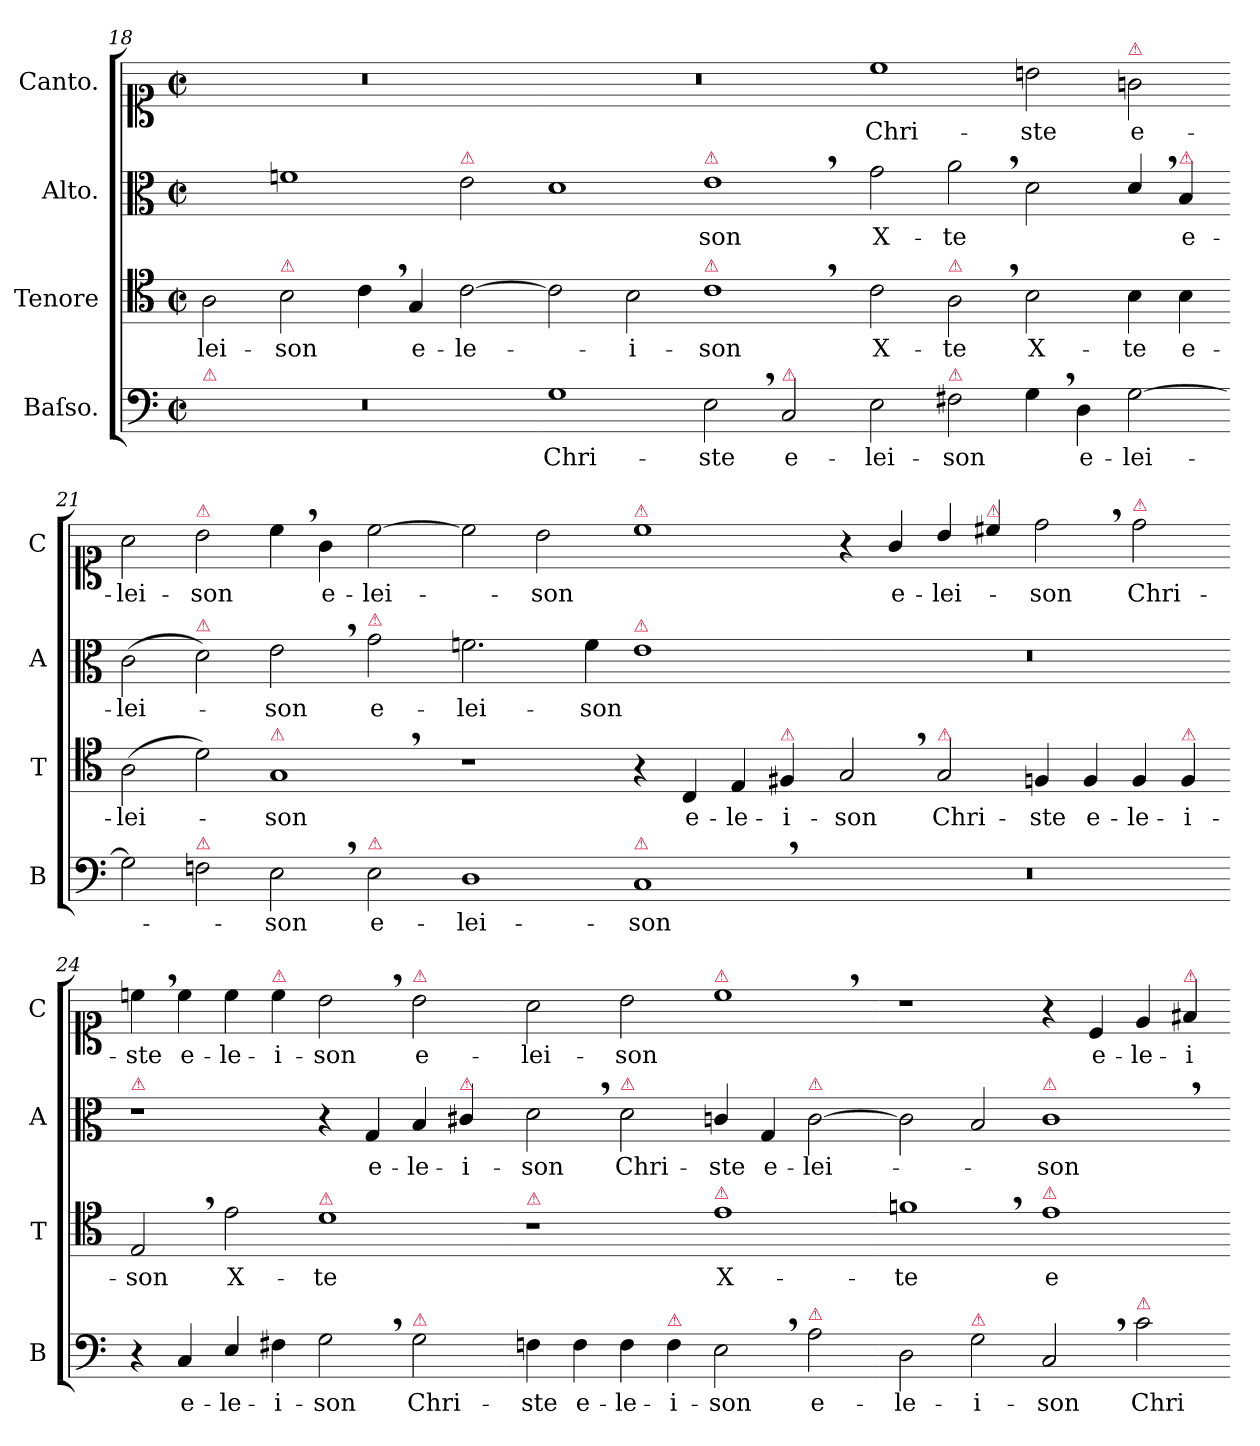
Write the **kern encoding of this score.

**kern	**text	**kern	**text	**kern	**text	**kern	**text
*part4	*part4	*part3	*part3	*part2	*part2	*part1	*part1
*staff4	*staff4	*staff3	*staff3	*staff2	*staff2	*staff1	*staff1
*I"Baſso.	*	*I"Tenore	*	*I"Alto.	*	*I"Canto.	*
*I'B	*	*I'T	*	*I'A	*	*I'C	*
*clefF4	*	*clefC4	*	*clefC3	*	*clefC1	*
*k[]	*	*k[]	*	*k[]	*	*k[]	*
*a:	*	*a:	*	*a:	*	*a:	*
*M2/1	*	*M2/1	*	*M2/1	*	*M2/1	*
*met(c|)	*	*met(c|)	*	*met(c|)	*	*met(c|)	*
=18	=18	=18	=18	=18	=18	=18	=18
!LO:TX:a:color=crimson:t=⚠	!	!	!	!	!	!	!
0r	.	2A\	-lei-	2ryy	.	0r	.
!	!	!LO:TX:a:color=crimson:t=⚠	!	!	!	!	!
.	.	2B\	-son	1fn	.	.	.
.	.	4c,<\	.	.	.	.	.
!	!	!	!LO:LY:i	!	!	!	!
.	.	4G/	e-	.	.	.	.
!	!	!	!	!LO:TX:a:color=crimson:t=⚠	!	!	!
!	!	!	!LO:LY:i	!	!	!	!
.	.	[2c\	-le-	2e\	.	.	.
=19-	=19-	=19-	=19-	=19-	=19-	=19-	=19-
1G	Chri-	2c\]	.	1d	.	0r	.
!	!	!	!LO:LY:i	!	!	!	!
.	.	2B\	-i-	.	.	.	.
!	!	!	!	!LO:TX:a:color=crimson:t=⚠	!	!	!
!	!	!LO:TX:a:color=crimson:t=⚠	!	!	!	!	!
!	!	!	!LO:LY:i	!	!	!	!
2E,<\	-ste	1c,<	-son	1e,<	-son	.	.
!LO:TX:a:color=crimson:t=⚠	!	!	!	!	!	!	!
2C/	e-	.	.	.	.	.	.
=20-	=20-	=20-	=20-	=20-	=20-	=20-	=20-
2E\	-lei-	2c\	X-	2g\	X-	1cc	Chri-
!	!	!LO:TX:a:color=crimson:t=⚠	!	!	!	!	!
!LO:TX:a:color=crimson:t=⚠	!	!	!	!	!	!	!
2F#X\	-son	2A,<\	-te	2a,<\	-te	.	.
!	!	!	!LO:LY:i	!	!	!	!
4G,\	.	2B\	X-	2d\	.	2bn\	-ste
4D\	e-	.	.	.	.	.	.
!	!	!	!	!	!	!LO:TX:a:color=crimson:t=⚠	!
!	!	!	!LO:LY:i	!	!	!	!
[2G\	-lei-	4B\	-te	4d,</	.	2gn\	e-
!	!	!	!	!LO:TX:a:color=crimson:t=⚠	!	!	!
.	.	4B\	e-	4B/	e-	.	.
=21-	=21-	=21-	=21-	=21-	=21-	=21-	=21-
2G\]	.	(>2A\	-lei-	(>2c\	-lei-	2a\	-lei-
!	!	!	!	!	!	!LO:TX:a:color=crimson:t=⚠	!
!	!	!	!	!LO:TX:a:color=crimson:t=⚠	!	!	!
!LO:TX:a:color=crimson:t=⚠	!	!	!	!	!	!	!
2Fn\	.	2d\)	.	2d\)	.	2b\	-son
!	!	!LO:TX:a:color=crimson:t=⚠	!	!	!	!	!
2E,<\	-son	1G,<	-son	2e,<\	-son	4cc,<\	.
.	.	.	.	.	.	4g\	e-
!	!	!	!	!LO:TX:a:color=crimson:t=⚠	!	!	!
!LO:TX:a:color=crimson:t=⚠	!	!	!	!	!	!	!
!	!LO:LY:i	!	!	!	!	!	!
2E\	e-	.	.	2g\	e-	[2cc\	-lei-
=22-	=22-	=22-	=22-	=22-	=22-	=22-	=22-
!	!LO:LY:i	!	!	!	!	!	!
1D	-lei-	1r	.	2.fn\	-lei-	2cc\]	.
.	.	.	.	.	.	2b\	-son
.	.	.	.	4f\	-son	.	.
!	!	!	!	!	!	!LO:TX:a:color=crimson:t=⚠	!
!	!	!	!	!LO:TX:a:color=crimson:t=⚠	!	!	!
!LO:TX:a:color=crimson:t=⚠	!	!	!	!	!	!	!
!	!LO:LY:i	!	!	!	!	!	!
1C,<	-son	4r	.	1e	.	1cc	.
.	.	4C/	e-	.	.	.	.
.	.	4E/	-le-	.	.	.	.
!	!	!LO:TX:a:color=crimson:t=⚠	!	!	!	!	!
.	.	4F#X/	-i-	.	.	.	.
=23-	=23-	=23-	=23-	=23-	=23-	=23-	=23-
0r	.	2G,</	-son	0r	.	4r	.
.	.	.	.	.	.	4g/	e-
!	!	!LO:TX:a:color=crimson:t=⚠	!	!	!	!	!
.	.	2G/	Chri-	.	.	4b/	-lei-
!	!	!	!	!	!	!LO:TX:a:color=crimson:t=⚠	!
.	.	.	.	.	.	4cc#X/	.
.	.	4Fn/	-ste	.	.	2dd,<\	-son
.	.	4F/	e-	.	.	.	.
!	!	!	!	!	!	!LO:TX:a:color=crimson:t=⚠	!
.	.	4F/	-le-	.	.	2dd\	Chri-
!	!	!LO:TX:a:color=crimson:t=⚠	!	!	!	!	!
.	.	4F/	-i-	.	.	.	.
=24-	=24-	=24-	=24-	=24-	=24-	=24-	=24-
!	!	!	!	!LO:TX:a:color=crimson:t=⚠	!	!	!
4r	.	2E,</	-son	1r	.	4ccn,<\	-ste
4C/	e-	.	.	.	.	4cc\	e-
4E/	-le-	2e\	X-	.	.	4cc\	-le-
!	!	!	!	!	!	!LO:TX:a:color=crimson:t=⚠	!
4F#X\	-i-	.	.	.	.	4cc\	-i-
!	!	!LO:TX:a:color=crimson:t=⚠	!	!	!	!	!
2G,<\	-son	1d	-te	4r	.	2b,<\	-son
.	.	.	.	4G/	e-	.	.
!	!	!	!	!	!	!LO:TX:a:color=crimson:t=⚠	!
!LO:TX:a:color=crimson:t=⚠	!	!	!	!	!	!	!
2G\	Chri-	.	.	4B/	-le-	2b\	e-
!	!	!	!	!LO:TX:a:color=crimson:t=⚠	!	!	!
.	.	.	.	4c#X/	-i-	.	.
=25-	=25-	=25-	=25-	=25-	=25-	=25-	=25-
!	!	!LO:TX:a:color=crimson:t=⚠	!	!	!	!	!
4Fn\	-ste	1r	.	2d,<\	-son	2a\	-lei-
4F\	e-	.	.	.	.	.	.
!	!	!	!	!LO:TX:a:color=crimson:t=⚠	!	!	!
4F\	-le-	.	.	2d\	Chri-	2b\	-son
!LO:TX:a:color=crimson:t=⚠	!	!	!	!	!	!	!
4F\	-i-	.	.	.	.	.	.
!	!	!	!	!	!	!LO:TX:a:color=crimson:t=⚠	!
!	!	!LO:TX:a:color=crimson:t=⚠	!	!	!	!	!
2E,<\	-son	1e	X-	4cn/	-ste	1cc,<	.
.	.	.	.	4G/	e-	.	.
!	!	!	!	!LO:TX:a:color=crimson:t=⚠	!	!	!
!LO:TX:a:color=crimson:t=⚠	!	!	!	!	!	!	!
!	!LO:LY:i	!	!	!	!	!	!
2A\	e-	.	.	[2c\	-lei-	.	.
=26-	=26-	=26-	=26-	=26-	=26-	=26-	=26-
!	!LO:LY:i	!	!	!	!	!	!
2D\	-le-	1fn,<	-te	2c\]	.	1r	.
!LO:TX:a:color=crimson:t=⚠	!	!	!	!	!	!	!
!	!LO:LY:i	!	!	!	!	!	!
2G\	-i-	.	.	2B/	.	.	.
!	!	!	!	!LO:TX:a:color=crimson:t=⚠	!	!	!
!	!	!LO:TX:a:color=crimson:t=⚠	!	!	!	!	!
!	!LO:LY:i	!	!	!	!	!	!
2C,</	-son	1e	e-	1c,<	-son	4r	.
.	.	.	.	.	.	4c/	e-
!LO:TX:a:color=crimson:t=⚠	!	!	!	!	!	!	!
2c\	Chri-	.	.	.	.	4e/	-le-
!	!	!	!	!	!	!LO:TX:a:color=crimson:t=⚠	!
.	.	.	.	.	.	4f#X/	-i-
=-	=-	=-	=-	=-	=-	=-	=-
*-	*-	*-	*-	*-	*-	*-	*-
